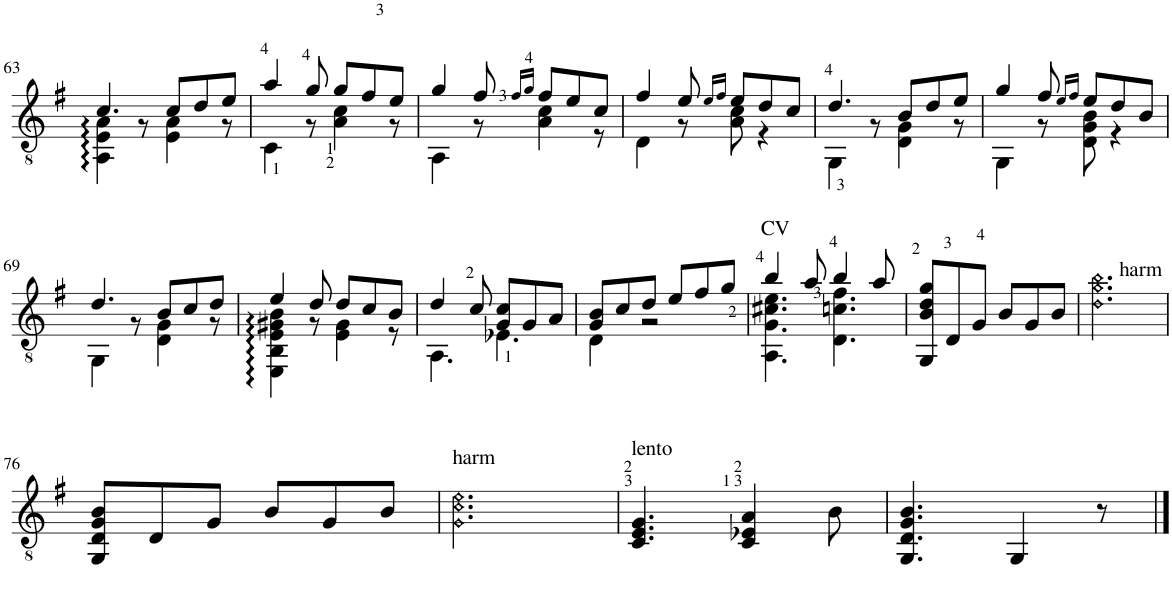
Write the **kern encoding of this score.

**kern
*part1
*staff1
*I"Guitar
*I'Guit.
!!LO:PB:g=z
*clefGv2
*k[f#]
*M6/8
=63
*^
4.c/	4AA\ 4E\ 4A\
.	8r
8c/L	4E\ 4A\
8d/	.
8e/J	8r
=64	=64
4a/	4C\
8g/	8r
8g/L	4A\ 4c\
8f#/	.
8e/J	8r
=65	=65
4g/	4AA\
8f#/	8r
16qf#/LL	.
16qg/JJ	.
8f#/L	4A\ 4c\
8e/	.
8c/J	8r
=66	=66
4f#/	4D\
8e/	8r
16qe/LL	.
16qf#/JJ	.
8e/L	8A\ 8c\
8d/	4r
8c/J	.
=67	=67
4.d/	4GG\
.	8r
8B/L	4D\ 4G\
8d/	.
8e/J	8r
=68	=68
4g/	4GG\
8f#/	8r
16qe/LL	.
16qf#/JJ	.
8e/L	8D\ 8G\ 8B\
8d/	4r
8B/J	.
!!LO:LB:g=z	!!
=69	=69
4.d/	4GG\
.	8r
8B/L	4D\ 4G\
8c/	.
8d/J	8r
=70	=70
4e/	4EE\ 4BB\ 4E\ 4G#X\ 4B\
8d/	8r
8d/L	4E\ 4G#\
8c/	.
8B/J	8r
=71	=71
4d/	4.AA\
8c/	.
8G/ 8c/L	4.E-X\
8G/	.
8A/J	.
=72	=72
8G/ 8B/L	4D\
8c/	.
8d/J	2r
8e/L	.
8f#/	.
8g/J	.
=73	=73
!LO:TX:a:t=CV	!
4b/	4.AA\ 4.G\ 4.c#X\ 4.e\
8a/	.
4b/	4.D\ 4.cn\ 4.f#\
8a/	.
*v	*v
=74
8GG/ 8B/ 8d/ 8g/L
8D/
8G/J
8B/L
8G/
8B/J
=75
!LO:TX:a:t=harm
2.d\ 2.g\ 2.b\
!!LO:LB:g=z
=76
8GG/ 8D/ 8G/ 8B/L
8D/
8G/J
8B/L
8G/
8B/J
=77
!LO:TX:a:t=harm
2.G\ 2.c\ 2.e\
=78
!LO:TX:a:t=lento
4.C/ 4.E/ 4.G/
4C/ 4E-X/ 4A/
8B\
=79
4.GG/ 4.D/ 4.G/ 4.B/
4GG/
8r
==
*-
